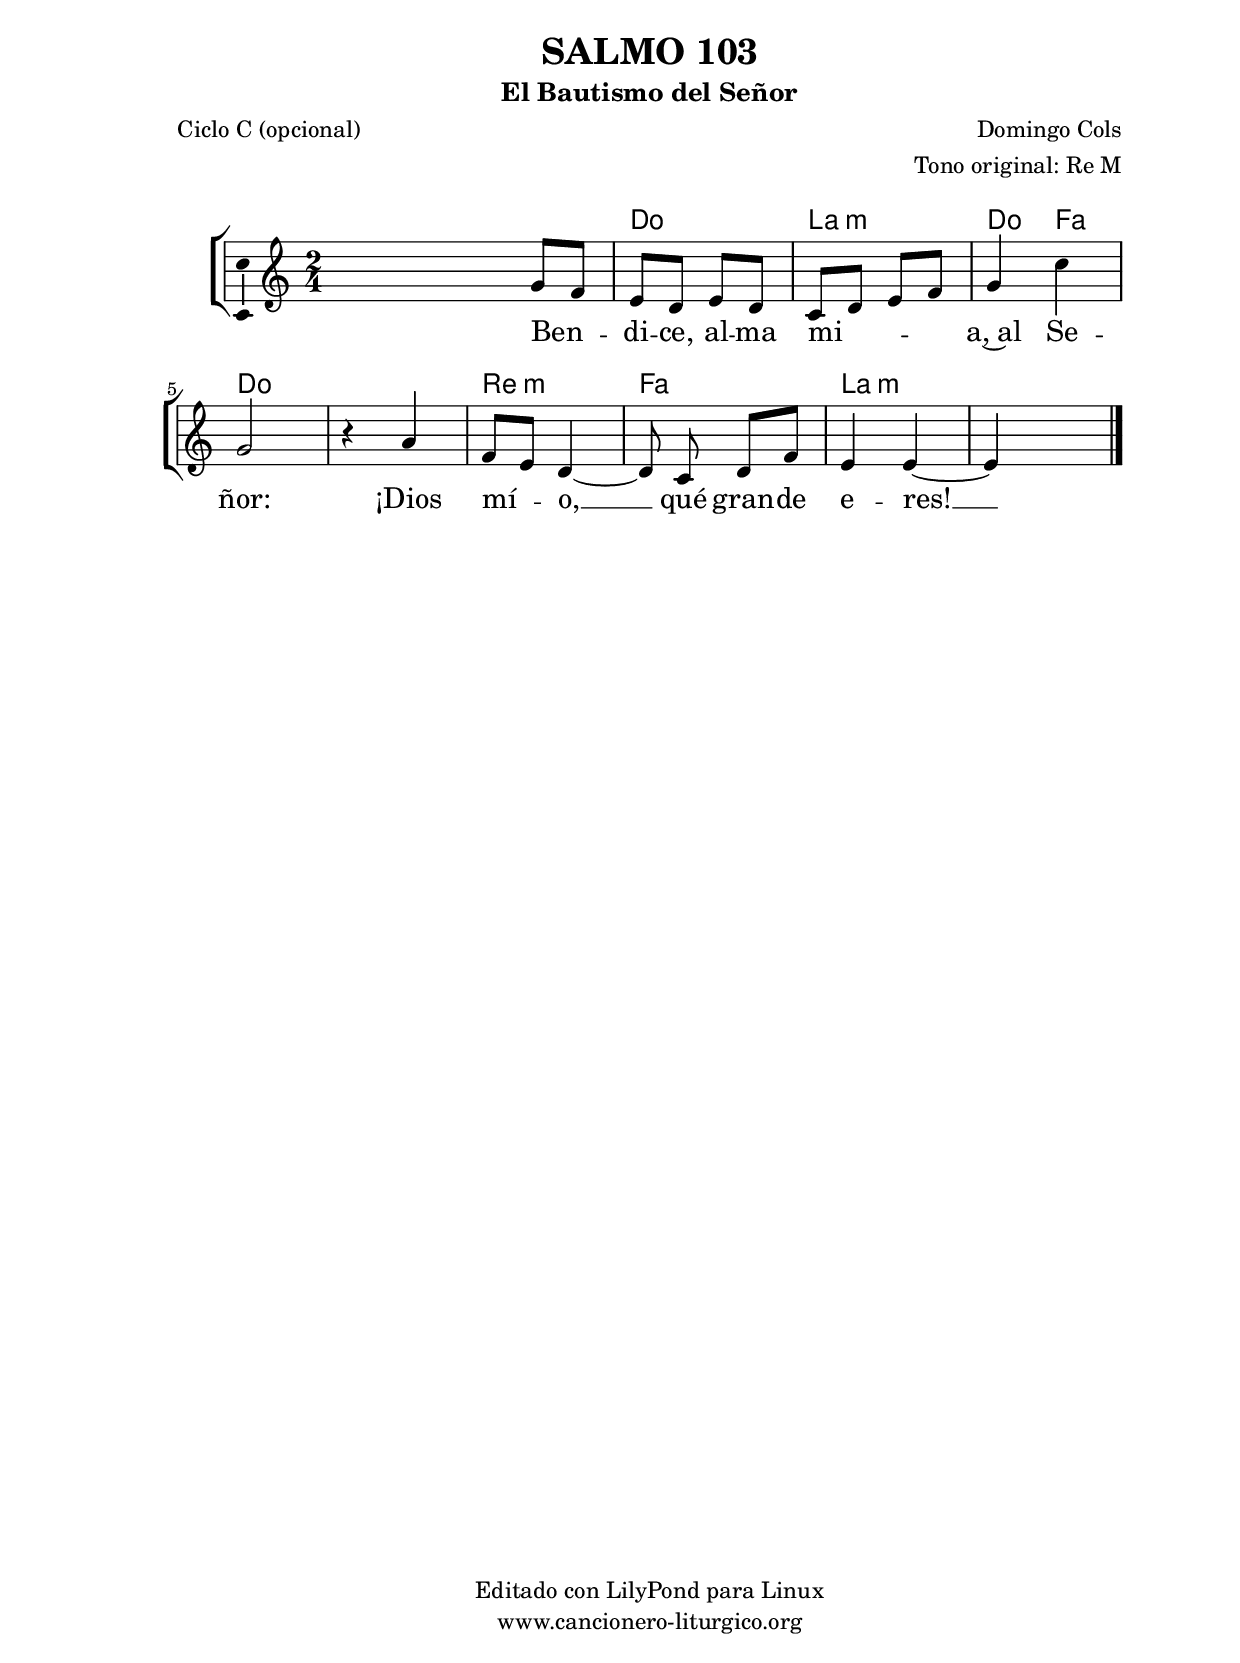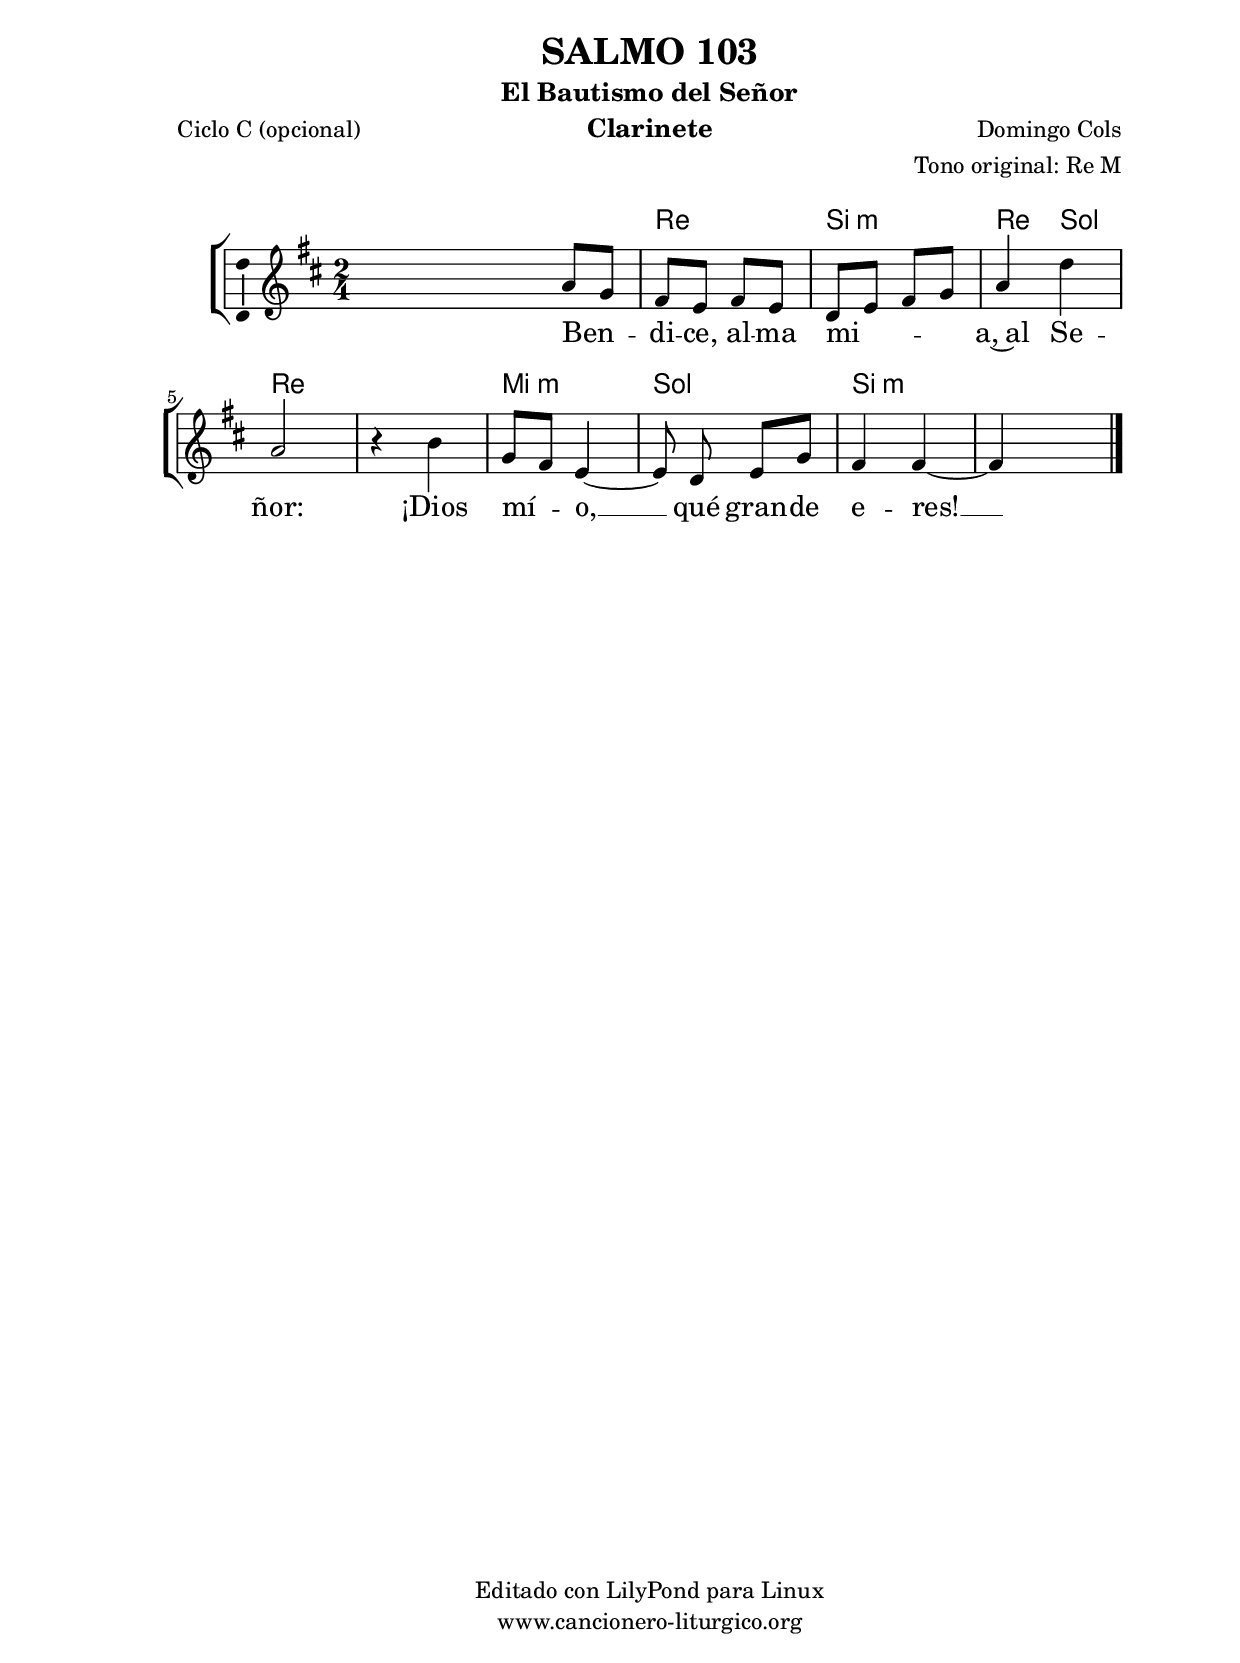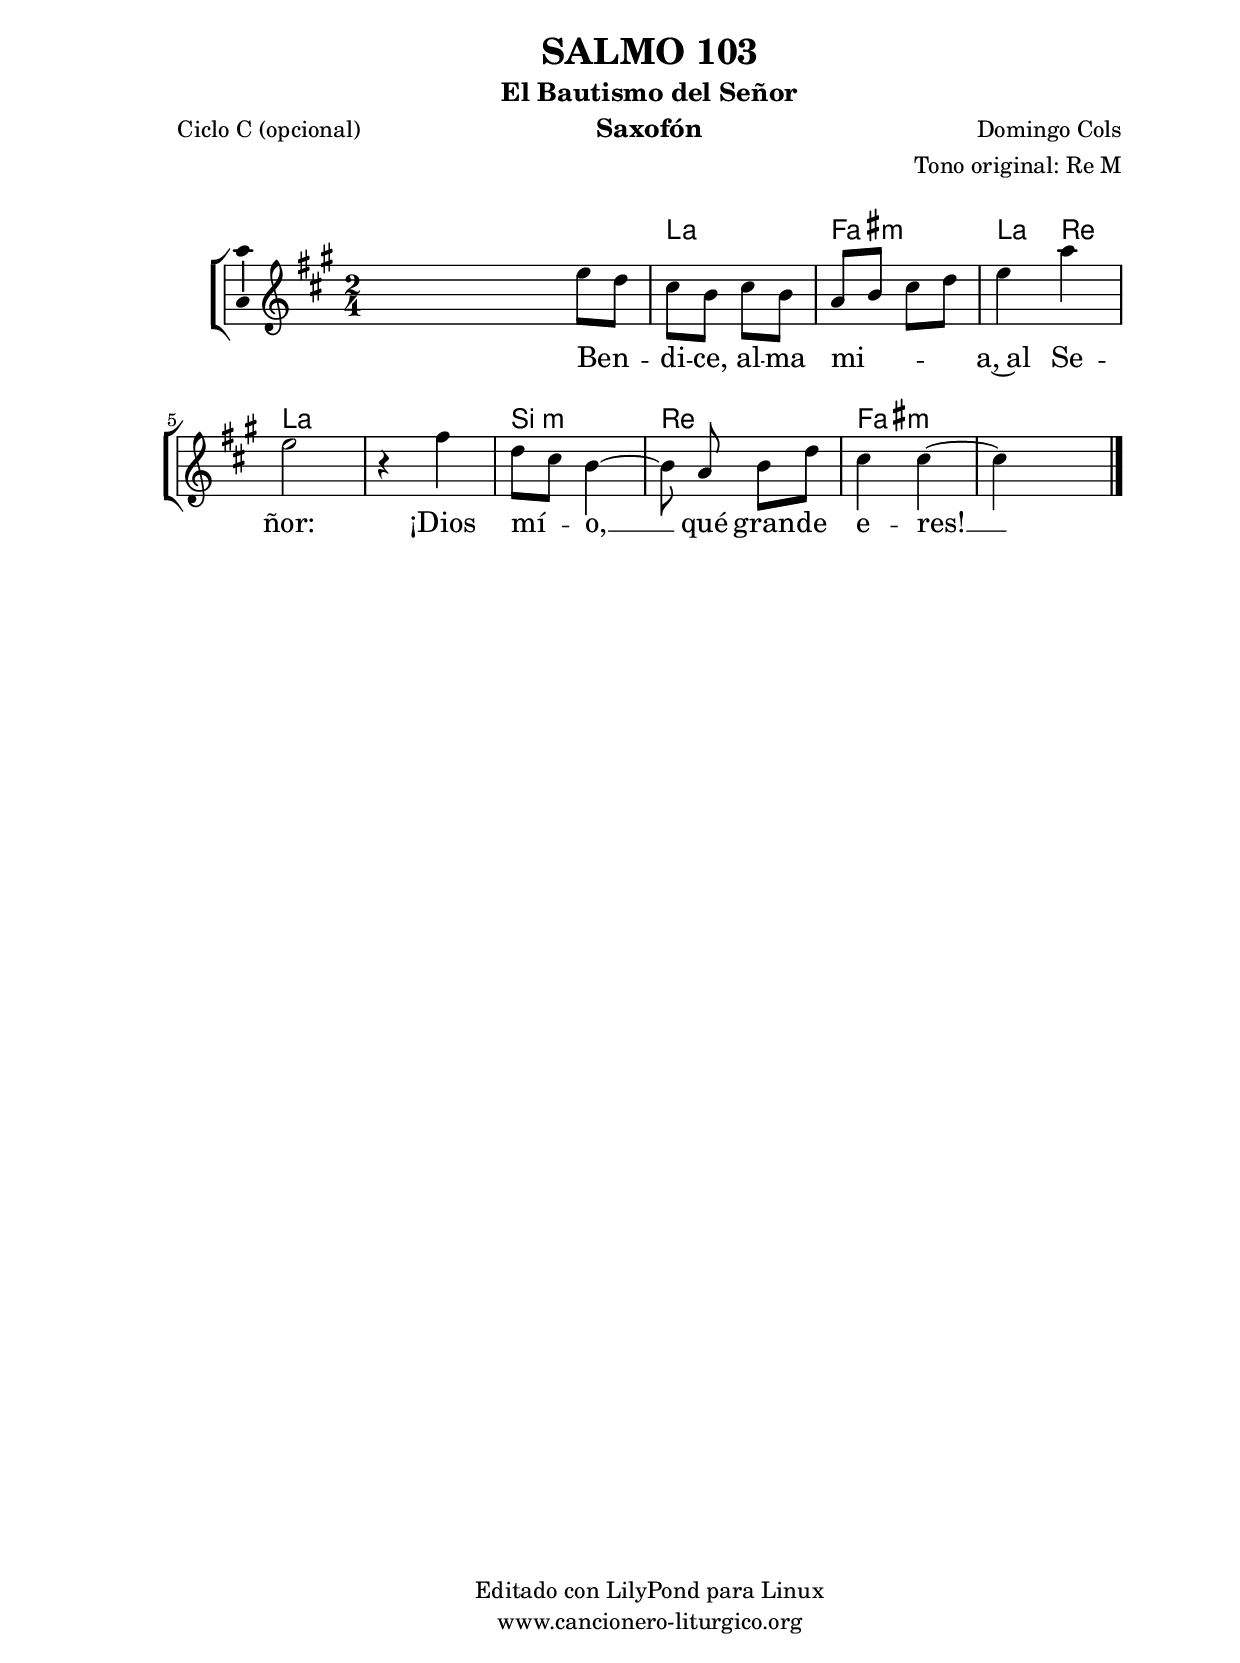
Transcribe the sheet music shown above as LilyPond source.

%
%para convertir .midi en .wav:
%timidity filename.midi -Ow -o finename.wav
%
%
%Para convertir de .wav a .mp3:
%lame -h -m j filename.wav
%
%
%para escuchar el midi:
%timidity nombrefichero.midi
%


%versión de lilypond para la que se ha escrito esta partitura:
\version "2.16.0"

	%Tamaño papel
	#(set-default-paper-size "a4")
	%Tamaño partitura
	#(set-global-staff-size 20)
	%No responde al pulsar sobre una nota
	#(ly:set-option 'point-and-click #f)

%parámetros del encabezamiento:
\header {
	title = "SALMO 103"
	subtitle = "El Bautismo del Señor"
	composer = "Domingo Cols"
	poet = "Ciclo C (opcional)"
	meter = ""
	arranger = "Tono original: Re M"
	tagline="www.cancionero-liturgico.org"
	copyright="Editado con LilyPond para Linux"
	}

%parámetros asociados al papel:
\paper  {
	oddHeaderMarkup = \markup {\fill-line { \on-the-fly #not-first-page \fromproperty #'header:title \on-the-fly #not-first-page \fromproperty #'header:composer }}
	evenHeaderMarkup = \markup {\fill-line { \fromproperty #'header:composer \fromproperty #'header:title }}
	#(set-paper-size "a4")
	print-page-number = ##f
	first-page-number = 1
	print-first-page-number = ##f
%	head-separation = 3.0 \cm
	top-margin = 2.0 \cm
	bottom-margin = 0.5\cm
%%%	bottom-margin = -1.0\cm
	left-margin = 3.0 \cm
	line-width = 16.0 \cm 
	indent = 8\mm
	interscoreline = 2.\mm
	between-system-space = 15\mm
%	para que las partituras no llenen la hoja:
	ragged-bottom = ##t
%	idem para la última hoja:
	ragged-last-bottom = ##f
%	para que las partituras llenen el ancho del papel:
	ragged-last = ##f
	after-title-space = 2.5 \cm
%page-count=1
%system-count=8

	%Flexible Vertical Spacing
%	markup-markup-spacing =
%	#'((basic-distance . 15) (minimum-distance . 15) (padding . 3))
	markup-system-spacing =
	#'((basic-distance . 15) (minimum-distance . 15) (padding . 3))
	system-system-spacing =
	#'((basic-distance . 15) (minimum-distance . 15) (padding . 3))
	score-system-spacing =
	#'((basic-distance . 15) (minimum-distance . 15) (padding . 5))
%	top-system-spacing = % header
%	#'((basic-distance . 8) (minimum-distance . 0) (padding . 3))
%	top-markup-spacing =
%	#'((basic-distance . 20) (minimum-distance . 20) (padding . 3))
	last-bottom-spacing = % footer
	#'((basic-distance . 5) (minimum-distance . 5) (padding . 3))
%	score-markup-spacing =
%	#'((basic-distance . 16) (minimum-distance . 13) (padding . 3))

	}


%parámetros que afectan a toda la partitura:
global =  {
	%clave de sol (G):
	\clef G
	%armadura:
	\transpose d c
	\key d \major
	\tempo 4=80
	\set Score.tempoHideNote = ##t
	}


acordes = {
	\italianChords
	\chordmode {
	\transpose d c
{

s2
d2 b:m d4 g d2 s e:m g b:m s

	}
	}
}

melodia = 
	\transpose d c
{
	\relative c''{

\time 2/4
s4 a8 g
fis8 e fis e
d8 e fis g
a4 d
a2
r4 b4
g8 fis e4~
e8 \noBeam d e g
fis4 fis~
fis4 s4

	\bar "|."
	}
	}


texto = \lyricmode {
Ben -- _ di -- ce, al -- ma mi -- _ _ _ a,~al Se -- ñor:
¡Dios mí -- _ o, __ qué gran -- de e -- res! __
	}


acordesStaff = \context ChordNames = acordesStaff <<
	\set chordChanges = ##t
	\acordes
	>>


vozStaff = \context Voice = vozStaff
\with {\consists "Ambitus_engraver"}
<<
%	\set Staff.instrumentName = ""
%	\set Staff.shortInstrumentName = ""
%	\set Staff.midiInstrument = #"clarinet"
%	\set Staff.midiInstrument = #"cello"
%	\set Staff.midiInstrument = #"flute"
	\set Staff.midiInstrument = #"electric guitar (jazz)"
%	\set Staff.midiInstrument = #"english horn"
%	\set Staff.midiInstrument = #"violin"
%	\set Staff.midiInstrument = #"glockenspiel"
	\set Staff.midiMinimumVolume = #0.7
	\set Staff.midiMaximumVolume = #0.9
	\global
	\melodia
	>>


textoStaff = \context Lyrics = textoStaff <<
	\lyricsto vozStaff \texto
	>>

\book {
	\score {
		\context ChoirStaff {
			\override StaffGroup.SystemStartBracket #'collapse-height = #1
			\override Score.SystemStartBar #'collapse-height = #1
			<<
			\acordesStaff
			\vozStaff
			\textoStaff
			>>
			}
		\layout {
	    		\context {
				\Lyrics
				\override LyricText #'font-size = #2
				}
	   		 \context {
				\Score
				%fontSize = #3
				\override StaffSymbol #'staff-space = #(magstep +3)
				%\override Beam #'thickness = #0.55
				%\override SpacingSpanner #'spacing-increment = #1.0
				%\override Slur #'height-limit = #1.5
				}
			}
		}
	\score {
		\unfoldRepeats
		\context ChoirStaff {
			<<
			\acordesStaff
			\vozStaff
			>>
			}
		\midi {
	  		\context {
	  			\Score
				tempoWholesPerMinute = #(ly:make-moment 70 4)
				}
			}
		}
	}

%Partitura para clarinete
#(define output-suffix "C")
\book {
	\header{
		instrument = "Clarinete"
		}
	\score {
		\context ChoirStaff {
			\override StaffGroup.SystemStartBracket #'collapse-height = #1
			\override Score.SystemStartBar #'collapse-height = #1
\transpose c d
			<<
			\acordesStaff
			\vozStaff
			\textoStaff
			>>
			}
		\layout {
	    		\context {
				\Lyrics
				\override LyricText #'font-size = #2
				}
	   		 \context {
				\Score
				%fontSize = #3
				\override StaffSymbol #'staff-space = #(magstep +3)
				%\override Beam #'thickness = #0.55
				%\override SpacingSpanner #'spacing-increment = #1.0
				%\override Slur #'height-limit = #1.5
				}
			}
		}
	}

%Partitura para saxofón
#(define output-suffix "S")
\book {
	\header{
		instrument = "Saxofón"
		}
	\score {
		\context ChoirStaff {
			\override StaffGroup.SystemStartBracket #'collapse-height = #1
			\override Score.SystemStartBar #'collapse-height = #1
\transpose c a
			<<
			\acordesStaff
			\vozStaff
			\textoStaff
			>>
			}
		\layout {
	    		\context {
				\Lyrics
				\override LyricText #'font-size = #2
				}
	   		 \context {
				\Score
				%fontSize = #3
				\override StaffSymbol #'staff-space = #(magstep +3)
				%\override Beam #'thickness = #0.55
				%\override SpacingSpanner #'spacing-increment = #1.0
				%\override Slur #'height-limit = #1.5
				}
			}
		}
	}

